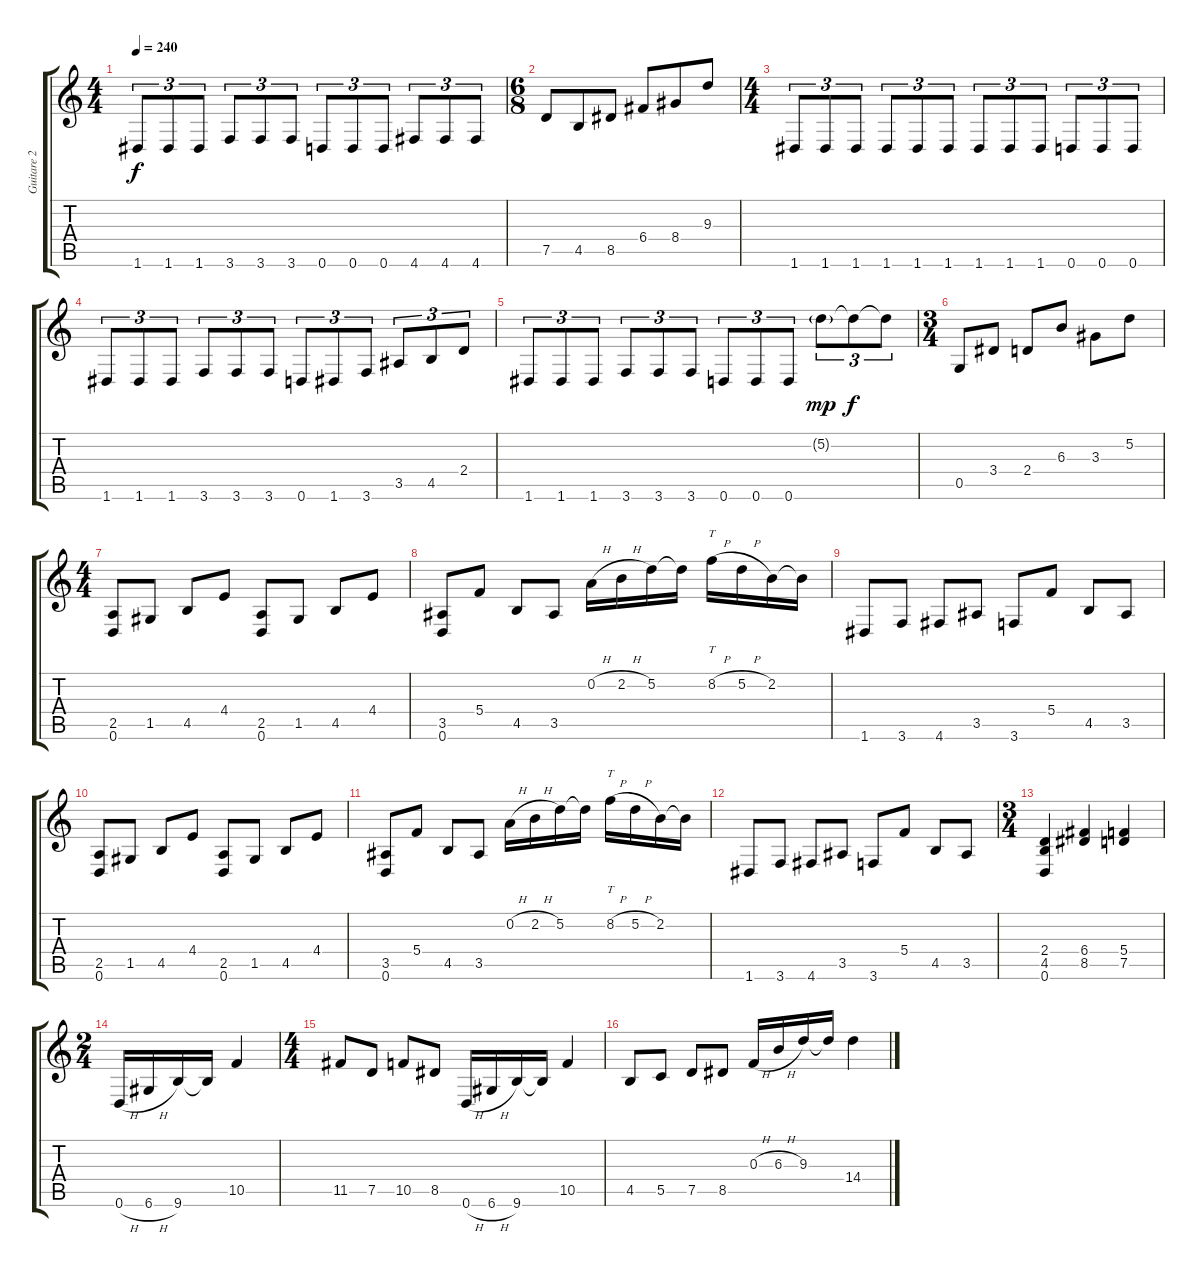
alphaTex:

\track ("Guitare 2" "Guitare 2") {instrument distortionguitar}
\staff {score tabs}
\tuning (D4 A3 F3 C3 G2 D2) {hide}
\ts (4 4)
\tempo 240
\clef g2
\ks c
1.6.8{tu (3 2) dy f} 1.6.8{tu (3 2)} 1.6.8{tu (3 2)} 3.6.8{tu (3 2)} 3.6.8{tu (3 2)} 3.6.8{tu (3 2)} 0.6.8{tu (3 2)} 0.6.8{tu (3 2)} 0.6.8{tu (3 2)} 4.6.8{tu (3 2)} 4.6.8{tu (3 2)} 4.6.8{tu (3 2)} |
\ts (6 8)
7.5.8 4.5.8 8.5.8 6.4.8 8.4.8 9.3.8 |
\ts (4 4)
1.6.8{tu (3 2)} 1.6.8{tu (3 2)} 1.6.8{tu (3 2)} 1.6.8{tu (3 2)} 1.6.8{tu (3 2)} 1.6.8{tu (3 2)} 1.6.8{tu (3 2)} 1.6.8{tu (3 2)} 1.6.8{tu (3 2)} 0.6.8{tu (3 2)} 0.6.8{tu (3 2)} 0.6.8{tu (3 2)} |
1.6.8{tu (3 2)} 1.6.8{tu (3 2)} 1.6.8{tu (3 2)} 3.6.8{tu (3 2)} 3.6.8{tu (3 2)} 3.6.8{tu (3 2)} 0.6.8{tu (3 2)} 1.6.8{tu (3 2)} 3.6.8{tu (3 2)} 3.5.8{tu (3 2)} 4.5.8{tu (3 2)} 2.4.8{tu (3 2)} |
1.6.8{tu (3 2)} 1.6.8{tu (3 2)} 1.6.8{tu (3 2)} 3.6.8{tu (3 2)} 3.6.8{tu (3 2)} 3.6.8{tu (3 2)} 0.6.8{tu (3 2)} 0.6.8{tu (3 2)} 0.6.8{tu (3 2)} 5.2{g}.8{tu (3 2) dy mp} 5.2{t}.8{tu (3 2) dy f} 5.2{t}.8{tu (3 2)} |
\ts (3 4)
0.5.8 3.4.8 2.4.8 6.3.8 3.3.8 5.2.8 |
\ts (4 4)
(2.5 0.6).8 1.5.8 4.5.8 4.4.8 (2.5 0.6).8 1.5.8 4.5.8 4.4.8 |
(3.5 0.6).8 5.4.8 4.5.8 3.5.8 0.2{h}.16 2.2{h}.16 5.2.16 5.2{t}.16 8.2{h}.16{tt} 5.2{h}.16 2.2.16 2.2{t}.16 |
1.6.8 3.6.8 4.6.8 3.5.8 3.6.8 5.4.8 4.5.8 3.5.8 |
(2.5 0.6).8 1.5.8 4.5.8 4.4.8 (2.5 0.6).8 1.5.8 4.5.8 4.4.8 |
(3.5 0.6).8 5.4.8 4.5.8 3.5.8 0.2{h}.16 2.2{h}.16 5.2.16 5.2{t}.16 8.2{h}.16{tt} 5.2{h}.16 2.2.16 2.2{t}.16 |
1.6.8 3.6.8 4.6.8 3.5.8 3.6.8 5.4.8 4.5.8 3.5.8 |
\ts (3 4)
(2.4 4.5 0.6).4 (6.4 8.5).4 (5.4 7.5).4 |
\ts (2 4)
0.6{h}.16 6.6{h}.16 9.6.16 9.6{t}.16 10.5.4 |
\ts (4 4)
11.5.8 7.5.8 10.5.8 8.5.8 0.6{h}.16 6.6{h}.16 9.6.16 9.6{t}.16 10.5.4 |
4.5.8 5.5.8 7.5.8 8.5.8 0.3{h}.16 6.3{h}.16 9.3.16 9.3{t}.16 14.4.4
